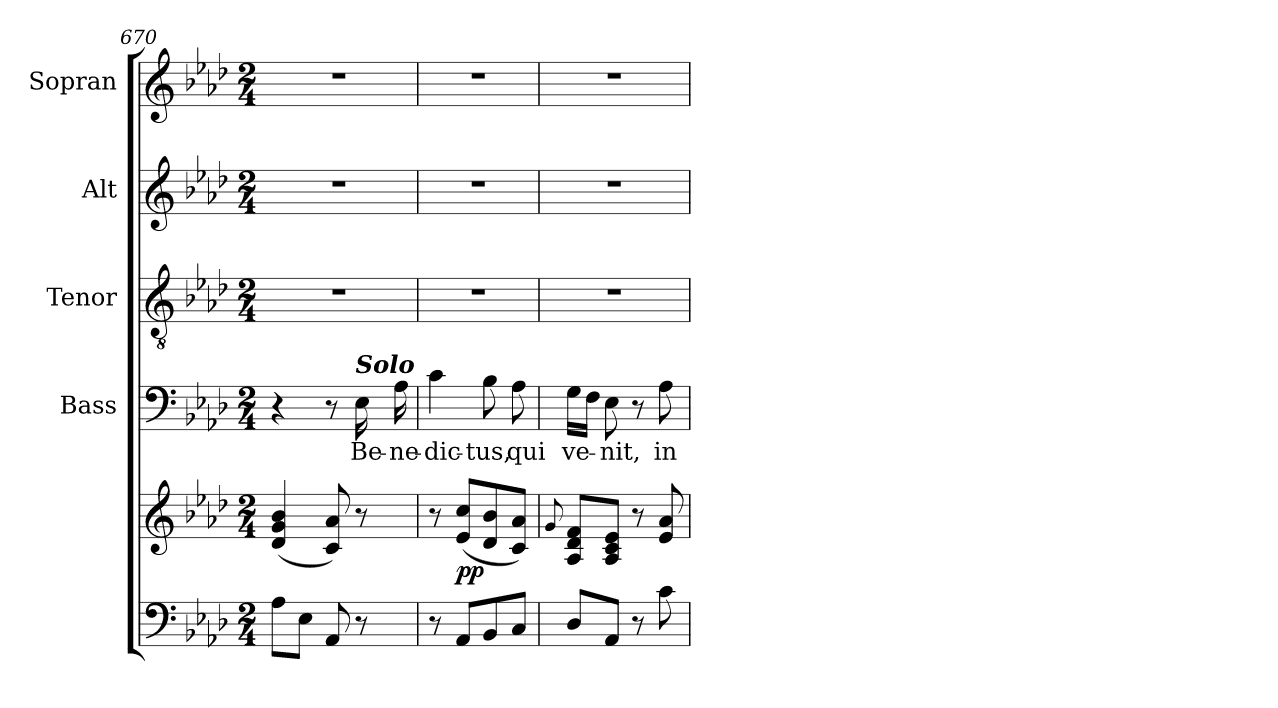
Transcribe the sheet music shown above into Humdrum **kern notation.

**kern	**kern	**dynam	**kern	**text	**kern	**kern	**kern
*part5	*part5	*part5	*part4	*part4	*part3	*part2	*part1
*staff6	*staff5	*staff5/6	*staff4	*staff4	*staff3	*staff2	*staff1
*	*	*	*I"Bass	*	*I"Tenor	*I"Alt	*I"Sopran
*	*	*	*I'B.	*	*I'T.	*I'A.	*I'S.
*clefF4	*clefG2	*	*clefF4	*	*clefGv2	*clefG2	*clefG2
*k[b-e-a-d-]	*k[b-e-a-d-]	*	*k[b-e-a-d-]	*	*k[b-e-a-d-]	*k[b-e-a-d-]	*k[b-e-a-d-]
*A-:	*A-:	*	*A-:	*	*A-:	*A-:	*A-:
*M2/4	*M2/4	*	*M2/4	*	*M2/4	*M2/4	*M2/4
=670	=670	=670	=670	=670	=670	=670	=670
8A-\L	(<4d-/ 4g/ 4b-/	.	4r	.	2r	2r	2r
8E-\J	.	.	.	.	.	.	.
8AA-/	8c/ 8a-/)	.	8r	.	.	.	.
!	!	!	!LO:TX:a:Bi:t=Solo	!	!	!	!
!	!	!	!	!LO:LY:b	!	!	!
8r	8ra	.	16E-\	Be-	.	.	.
!	!	!	!	!LO:LY:b	!	!	!
.	.	.	16A-\	-ne-	.	.	.
=671	=671	=671	=671	=671	=671	=671	=671
!	!	!	!	!LO:LY:b	!	!	!
8r	8r	.	4c\	-dic-	2r	2r	2r
!	!	!LO:DY:b	!	!	!	!	!
8AA-/L	(<8e-/ 8cc/L	pp	.	.	.	.	.
!	!	!	!	!LO:LY:b	!	!	!
8BB-/	8d-/ 8b-/	.	8B-\	-tus,	.	.	.
!	!	!	!	!LO:LY:b	!	!	!
8C/J	8c/ 8a-/J)	.	8A-\	qui	.	.	.
=672	=672	=672	=672	=672	=672	=672	=672
.	8qqg/	.	.	.	.	.	.
!	!	!	!	!LO:LY:b	!	!	!
8D-/L	8A-/ 8d-/ 8f/L	.	16G\LL	ve-	2r	2r	2r
.	.	.	16F\JJ	.	.	.	.
!	!	!	!	!LO:LY:b	!	!	!
8AA-/J	8A-/ 8c/ 8e-/J	.	8E-\	-nit,	.	.	.
8r	8r	.	8r	.	.	.	.
!	!	!	!	!LO:LY:b	!	!	!
8c\	8e-/ 8a-/	.	8A-\	in	.	.	.
=	=	=	=	=	=	=	=
*-	*-	*-	*-	*-	*-	*-	*-
